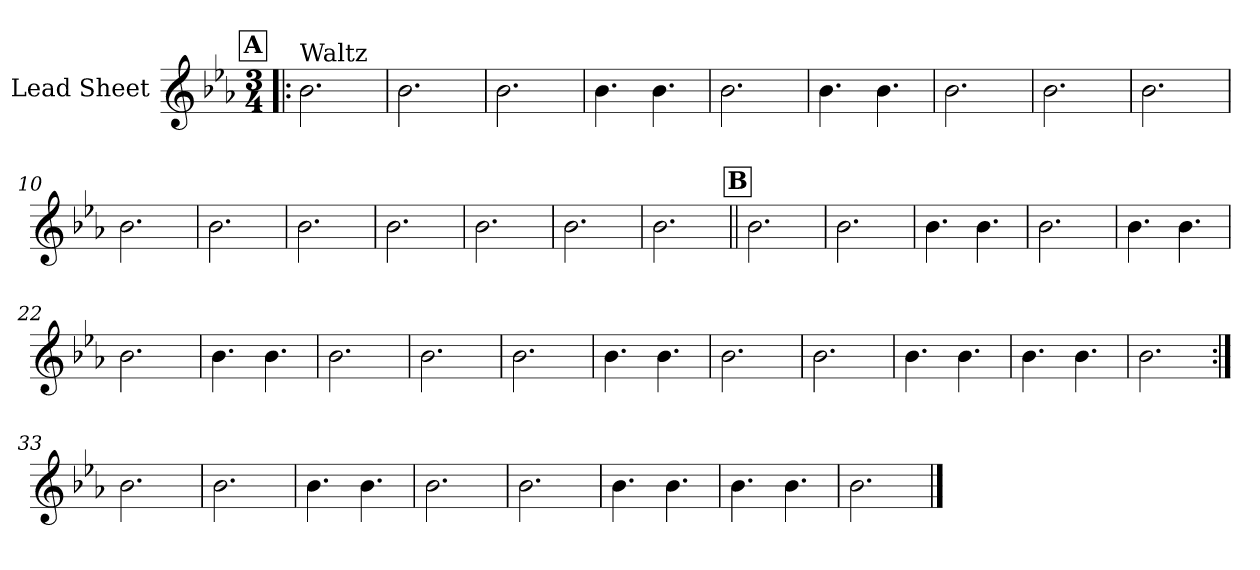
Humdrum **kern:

**kern
*part1
*staff1
*I"Lead Sheet
*clefG2
*k[b-e-a-]
*E-:
*M3/4
!!LO:REH:place=s1:a:fs=14:t=A
=1!|:
!LO:TX:a:t=Waltz
2.b-\
=2
2.b-\
=3
2.b-\
=4
4.b-\
4.b-\
!!LO:LB:g=z
=5
2.b-\
=6
4.b-\
4.b-\
=7
2.b-\
=8
2.b-\
!!LO:LB:g=z
=9
2.b-\
=10
2.b-\
=11
2.b-\
=12
2.b-\
!!LO:LB:g=z
=13
2.b-\
=14
2.b-\
=15
2.b-\
=16
2.b-\
!!LO:LB:g=z
!!LO:REH:place=s1:a:fs=14:t=B
=17||
2.b-\
=18
2.b-\
=19
4.b-\
4.b-\
=20
2.b-\
!!LO:LB:g=z
=21
4.b-\
4.b-\
=22
2.b-\
=23
4.b-\
4.b-\
=24
2.b-\
!!LO:LB:g=z
=25
2.b-\
=26
2.b-\
=27
4.b-\
4.b-\
=28
2.b-\
!!LO:LB:g=z
=29
2.b-\
=30
4.b-\
4.b-\
=31
4.b-\
4.b-\
=32
2.b-\
!!LO:LB:g=z
=33:|!
2.b-\
=34
2.b-\
=35
4.b-\
4.b-\
=36
2.b-\
!!LO:LB:g=z
=37
2.b-\
=38
4.b-\
4.b-\
=39
4.b-\
4.b-\
=40
2.b-\
==
*-
